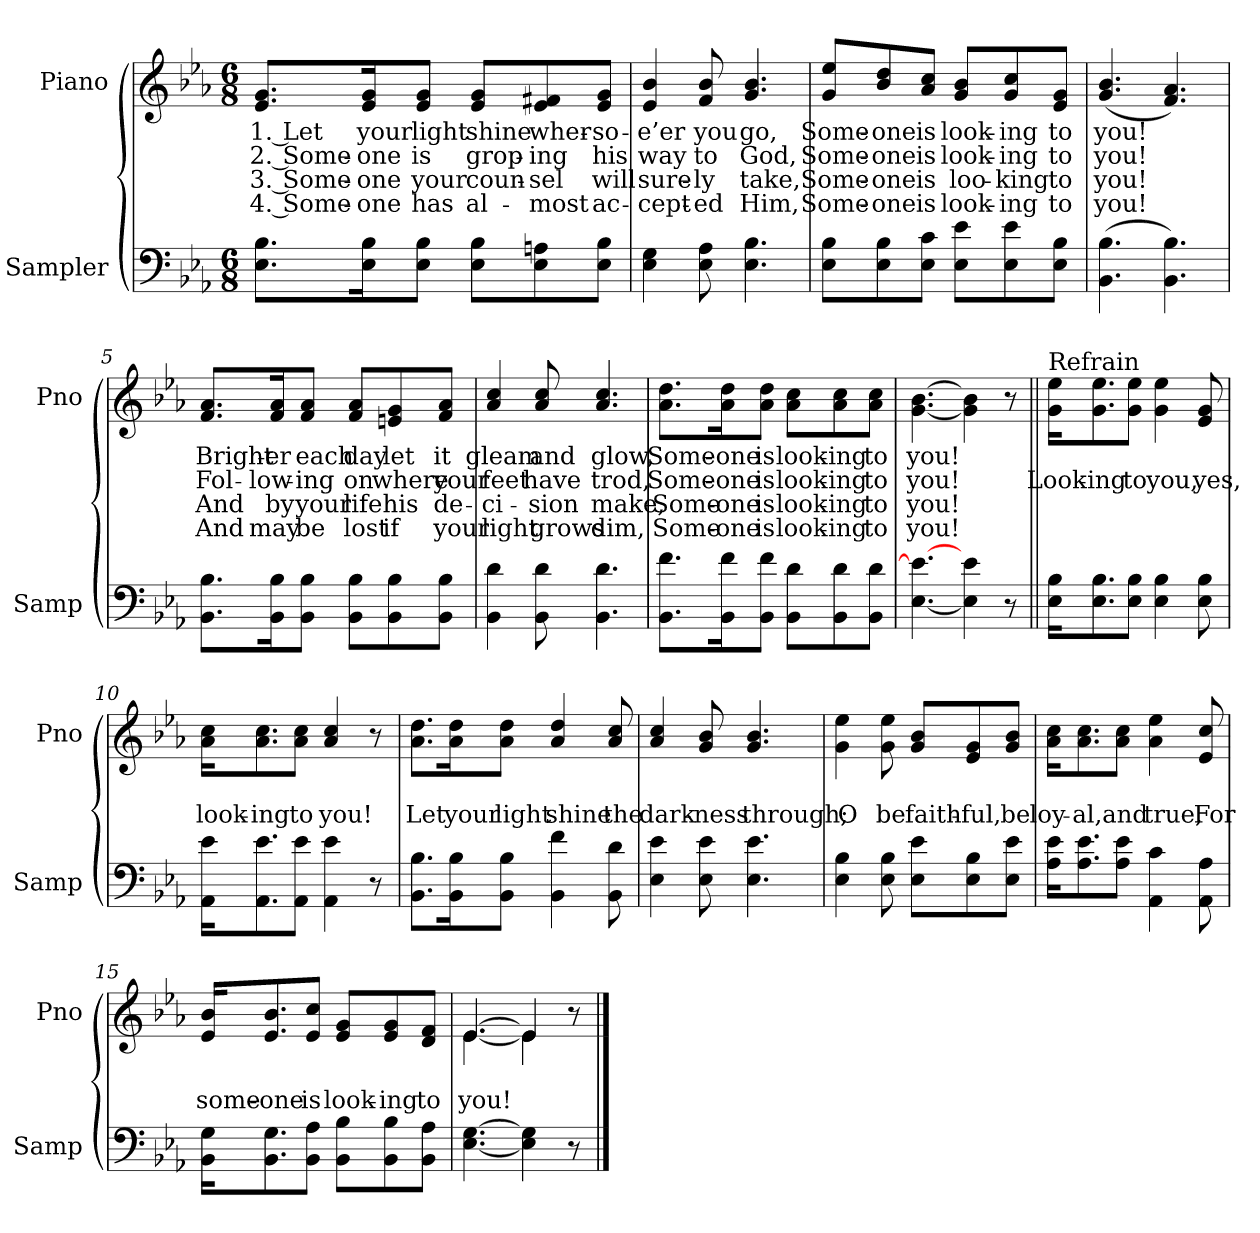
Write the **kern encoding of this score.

**kern	**kern	**text	**text	**text	**text
*part2	*part1	*part1	*part1	*part1	*part1
*staff2	*staff1	*staff1	*staff1	*staff1	*staff1
*I"Sampler	*I"Piano	*	*	*	*
*I'Samp	*I'Pno	*	*	*	*
*clefF4	*clefG2	*	*	*	*
*k[b-e-a-]	*k[b-e-a-]	*	*	*	*
*E-:	*E-:	*	*	*	*
*M6/8	*M6/8	*	*	*	*
=1	=1	=1	=1	=1	=1
8.E-\ 8.B-\L	8.e-/ 8.g/L	1. Let	2. Some-	3. Some-	4. Some-
16E-\ 16B-\K	16e-/ 16g/K	your	-one	-one	-one
8E-\ 8B-\J	8e-/ 8g/J	light	is	your	has
8E-\ 8B-\L	8e-/ 8g/L	shine	grop-	coun-	al-
8E-\ 8An\	8e-/ 8f#X/	wher-	-ing	-sel	-most
8E-\ 8B-\J	8e-/ 8g/J	-so-	his	will	ac-
=2	=2	=2	=2	=2	=2
4E-\ 4G\	4e-/ 4b-/	-e’er	way	sure-	-cept-
8E-\ 8A-\	8f/ 8b-/	you	to	-ly	-ed
4.E-\ 4.B-\	4.g/ 4.b-/	go,	God,	take,	Him,
=3	=3	=3	=3	=3	=3
8E-\ 8B-\L	8g/ 8ee-/L	Some-	Some-	Some-	Some-
8E-\ 8B-\	8b-/ 8dd/	-one	-one	-one	-one
8E-\ 8c\J	8a-/ 8cc/J	is	is	is	is
8E-\ 8e-\L	8g/ 8b-/L	look-	look-	loo-	look-
8E-\ 8e-\	8g/ 8cc/	-ing	-ing	-king	-ing
8E-\ 8B-\J	8e-/ 8g/J	to	to	to	to
=4	=4	=4	=4	=4	=4
(4.BB-\ 4.B-\	(4.g/ 4.b-/	you!	you!	you!	you!
4.BB-\ 4.B-\)	4.f/ 4.a-/)	.	.	.	.
=5	=5	=5	=5	=5	=5
8.BB-\ 8.B-\L	8.f/ 8.a-/L	Bright-	Fol-	And	And
16BB-\ 16B-\K	16f/ 16a-/K	-er	-low-	by	may
8BB-\ 8B-\J	8f/ 8a-/J	each	-ing	your	be
8BB-\ 8B-\L	8f/ 8a-/L	day	on	life	lost
8BB-\ 8B-\	8en/ 8g/	let	where	his	if
8BB-\ 8B-\J	8f/ 8a-/J	it	your	de-	your
=6	=6	=6	=6	=6	=6
4BB-\ 4d\	4a-/ 4cc/	gleam	feet	-ci-	light
8BB-\ 8d\	8a-/ 8cc/	and	have	-sion	grows
4.BB-\ 4.d\	4.a-/ 4.cc/	glow,	trod,	make,	dim,
=7	=7	=7	=7	=7	=7
8.BB-\ 8.f\L	8.a-\ 8.dd\L	Some-	Some-	Some-	Some-
16BB-\ 16f\K	16a-\ 16dd\K	-one	-one	-one	-one
8BB-\ 8f\J	8a-\ 8dd\J	is	is	is	is
8BB-\ 8d\L	8a-\ 8cc\L	look-	look-	look-	look-
8BB-\ 8d\	8a-\ 8cc\	-ing	-ing	-ing	-ing
8BB-\ 8d\J	8a-\ 8cc\J	to	to	to	to
=8	=8	=8	=8	=8	=8
[4.E-\ 4.e-\_	[4.g\ [4.b-\	you!	you!	you!	you!
4E-\] 4e-\	4g\] 4b-\]	.	.	.	.
8r	8r	.	.	.	.
=9||	=9||	=9||	=9||	=9||	=9||
!	!LO:TX:t=Refrain	!	!	!	!
16E-\ 16B-\KL	16g\ 16ee-\KL	.	Look-	.	.
8.E-\ 8.B-\	8.g\ 8.ee-\	.	-ing	.	.
8E-\ 8B-\J	8g\ 8ee-\J	.	to	.	.
4E-\ 4B-\	4g\ 4ee-\	.	you,	.	.
8E-\ 8B-\	8e-/ 8g/	.	yes,	.	.
=10	=10	=10	=10	=10	=10
16AA-\ 16e-\KL	16a-\ 16cc\KL	.	look-	.	.
8.AA-\ 8.e-\	8.a-\ 8.cc\	.	-ing	.	.
8AA-\ 8e-\J	8a-\ 8cc\J	.	to	.	.
4AA-\ 4e-\	4a-/ 4cc/	.	you!	.	.
8r	8r	.	.	.	.
=11	=11	=11	=11	=11	=11
8.BB-\ 8.B-\L	8.a-\ 8.dd\L	.	Let	.	.
16BB-\ 16B-\K	16a-\ 16dd\K	.	your	.	.
8BB-\ 8B-\J	8a-\ 8dd\J	.	light	.	.
4BB-\ 4f\	4a-/ 4dd/	.	shine	.	.
8BB-\ 8d\	8a-/ 8cc/	.	the	.	.
=12	=12	=12	=12	=12	=12
4E-\ 4e-\	4a-/ 4cc/	.	dark-	.	.
8E-\ 8e-\	8g/ 8b-/	.	-ness	.	.
4.E-\ 4.e-\	4.g/ 4.b-/	.	through;	.	.
=13	=13	=13	=13	=13	=13
4E-\ 4B-\	4g\ 4ee-\	.	O	.	.
8E-\ 8B-\	8g\ 8ee-\	.	be	.	.
8E-\ 8e-\L	8g/ 8b-/L	.	faith-	.	.
8E-\ 8B-\	8e-/ 8g/	.	-ful,	.	.
8E-\ 8e-\J	8g/ 8b-/J	.	be	.	.
=14	=14	=14	=14	=14	=14
16A-\ 16e-\KL	16a-\ 16cc\KL	.	loy-	.	.
8.A-\ 8.e-\	8.a-\ 8.cc\	.	-al,	.	.
8A-\ 8e-\J	8a-\ 8cc\J	.	and	.	.
4AA-\ 4c\	4a-\ 4ee-\	.	true,	.	.
8AA-\ 8A-\	8e-/ 8cc/	.	For	.	.
=15	=15	=15	=15	=15	=15
16BB-\ 16G\KL	16e-/ 16b-/KL	.	some-	.	.
8.BB-\ 8.G\	8.e-/ 8.b-/	.	-one	.	.
8BB-\ 8A-\J	8e-/ 8cc/J	.	is	.	.
8BB-\ 8B-\L	8e-/ 8g/L	.	look-	.	.
8BB-\ 8B-\	8e-/ 8g/	.	-ing	.	.
8BB-\ 8A-\J	8d/ 8f/J	.	to	.	.
=16	=16	=16	=16	=16	=16
*	*^	*	*	*	*
[4.E- [4.G	[4.e-/	[4.e-	.	you!	.	.
4E-\] 4G\]	4e-/]	4e-]	.	.	.	.
8r	8r	8ryy	.	.	.	.
*	*v	*v	*	*	*	*
==	==	==	==	==	==
*-	*-	*-	*-	*-	*-
